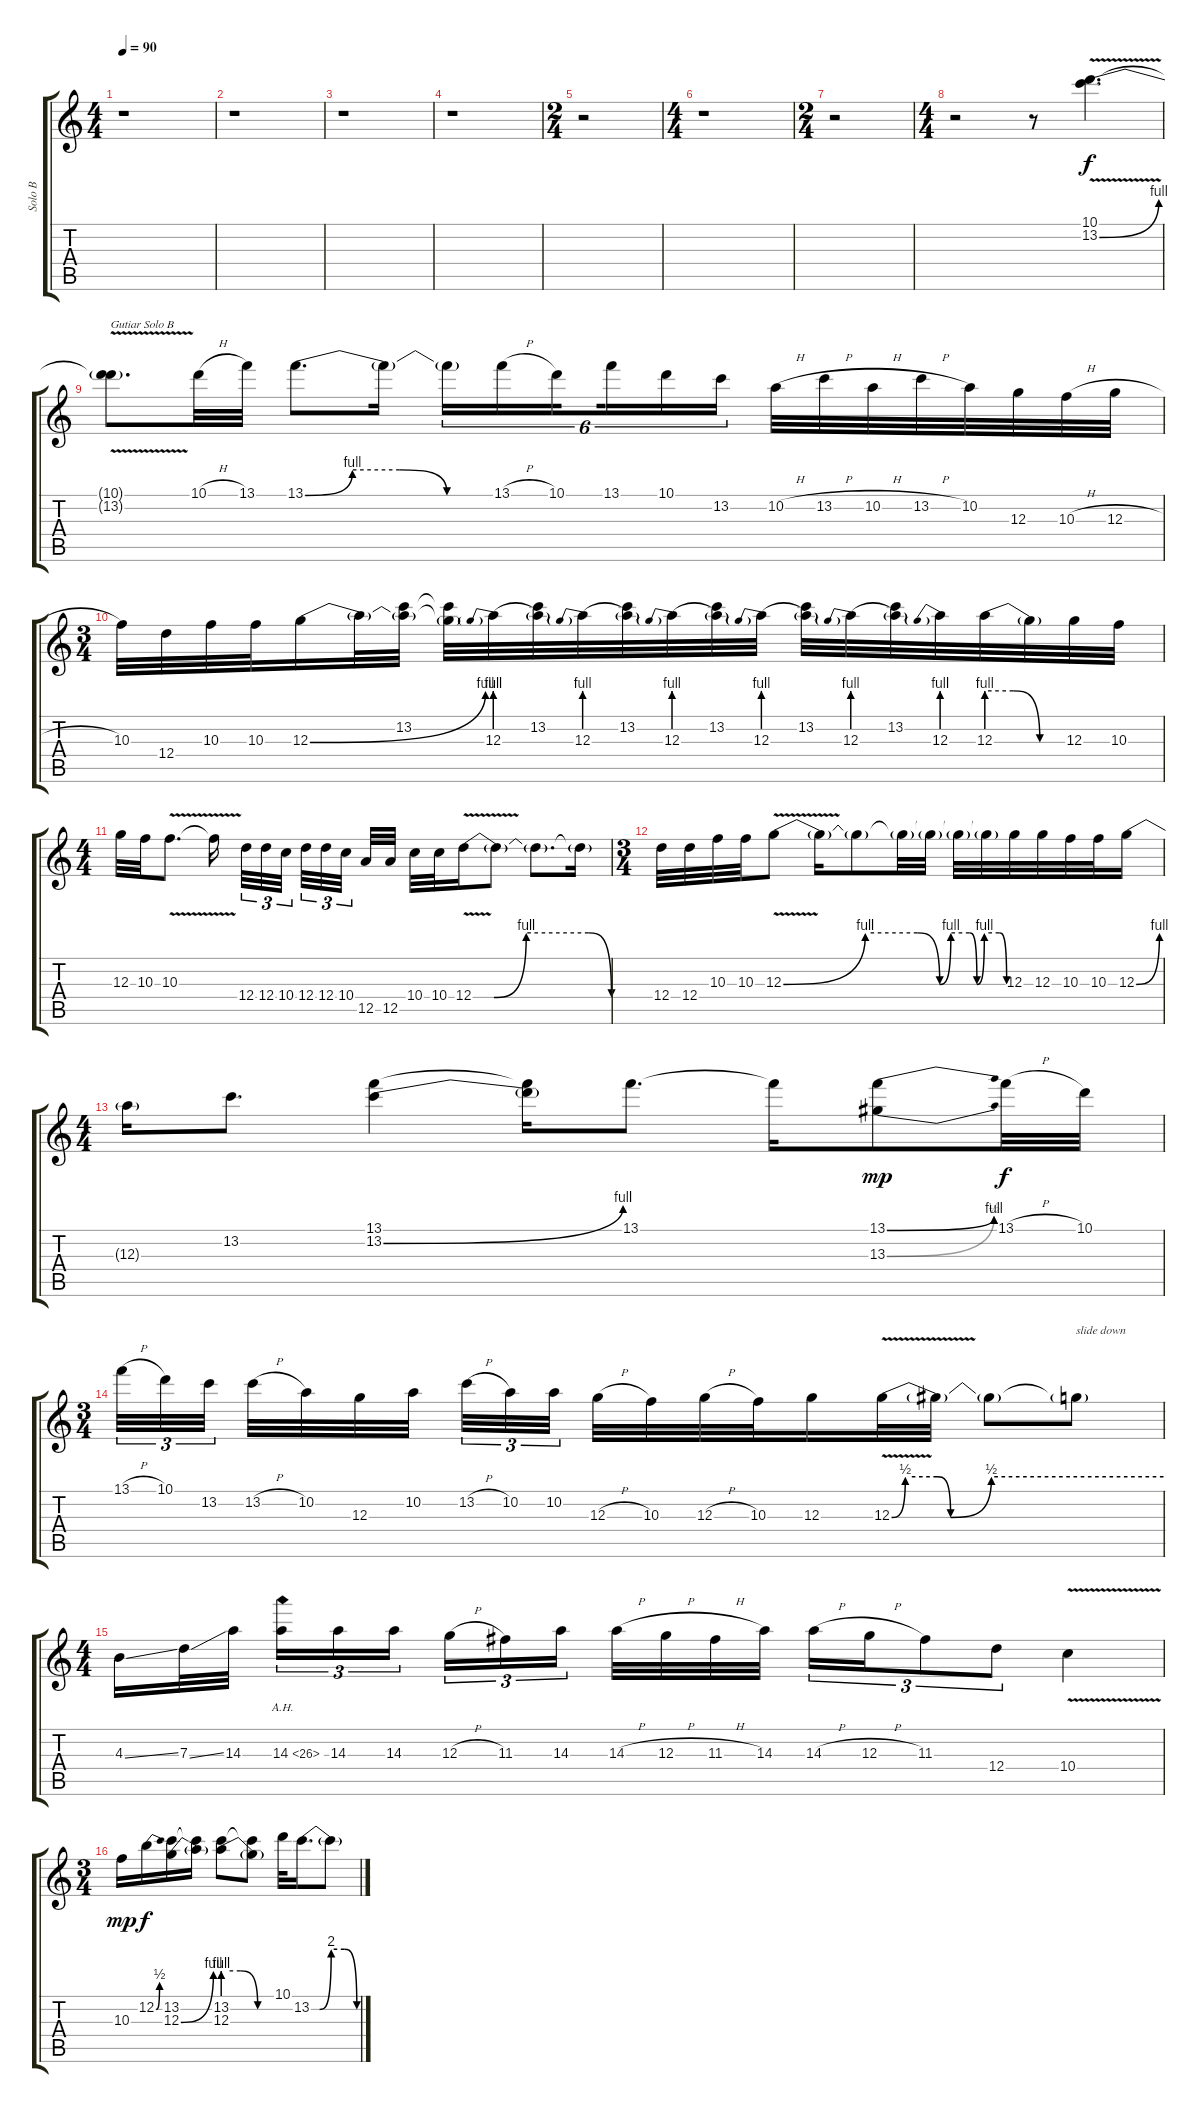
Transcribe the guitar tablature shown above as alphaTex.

\track ("Solo B" "Solo B") {instrument distortionguitar}
\staff {score tabs}
\tuning (E4 B3 G3 D3 A2 E2) {hide}
\ts (4 4)
\tempo 90
\clef g2
\ks c
r.1{dy f} |
r.1 |
r.1 |
r.1 |
\ts (2 4)
r.2 |
\ts (4 4)
r.1 |
\ts (2 4)
r.2 |
\ts (4 4)
r.2 r.8 (10.1{v} 13.2{be (bend 0 0 60 4) v}).4{d} |
(10.1{t} 13.2{t}).8{d txt "Gutiar Solo B"} 10.1{h}.32 13.1.32 13.1{be (custom 0 0 15 4 30 4 45 0 60 0)}.8{d} 13.1{t}.16 13.1{t}.16{tu (6 4)} 13.1{h}.16{tu (6 4)} 10.1.16{tu (6 4) beam splitsecondary} 13.1.16{tu (6 4)} 10.1.16{tu (6 4)} 13.2.16{tu (6 4)} 10.2{h}.32 13.2{h}.32 10.2{h}.32 13.2{h}.32 10.2.32 12.3.32 10.3{h}.32 12.3{h}.32 |
\ts (3 4)
10.3.32 12.4.32 10.3.32 10.3.32 12.3{be (bend 0 0 60 4)}.16 12.3{t}.32 (13.2 12.3{t}).32 (13.2{t} 12.3{t}).32 12.3{be (prebend 0 4 60 4)}.32 (13.2 12.3{t}).32 12.3{be (prebend 0 4 60 4)}.32 (13.2 12.3{t}).32 12.3{be (prebend 0 4 60 4)}.32 (13.2 12.3{t}).32 12.3{be (prebend 0 4 60 4)}.32 (13.2 12.3{t}).32 12.3{be (prebend 0 4 60 4)}.32 (13.2 12.3{t}).32 12.3{be (prebend 0 4 60 4)}.32 12.3{be (custom 0 4 20 4 40 0 60 0)}.32 12.3{t}.32 12.3.32 10.3.32 |
\ts (4 4)
12.3.32 10.3.32 10.3{v}.8{d} 10.3{t}.16{beam splitsecondary} 12.4.32{tu (3 2)} 12.4.32{tu (3 2)} 10.4.32{tu (3 2) beam splitsecondary} 12.4.32{tu (3 2)} 12.4.32{tu (3 2)} 10.4.32{tu (3 2) beam splitsecondary} 12.5.32 12.5.32 10.4.32 10.4.32 12.4{be (custom 0 0 9 0 23 4 50 4 60 0) v}.16 12.4{t}.8 12.4{t}.8{d} 12.4{t}.16 |
\ts (3 4)
12.4.32 12.4.32 10.3.32 10.3.32 12.3{be (custom 0 0 22 4 36 4 42 0 45 4 50 4 52 0 54 4 58 4 60 0) v}.8 12.3{t}.16 12.3{t}.8 12.3{t}.32 12.3{t}.32 12.3{t}.32 12.3{t}.32 12.3.32 12.3.32 10.3.32 10.3.32 12.3{be (bend 0 0 60 4)}.16 |
\ts (4 4)
12.3{t}.16 13.2.8{d} (13.1 13.2{be (bend 0 0 60 4)}).4 (13.1{t} 13.2{t}).16 13.1.8{d} 13.1{t}.16 (13.1{be (bend 0 0 60 4)} 13.3{be (bend 0 0 60 2)}).8{dy mp} 13.1{h}.32{dy f} 10.1.32 |
\ts (3 4)
13.1{h}.32{tu (3 2)} 10.1.32{tu (3 2)} 13.2.32{tu (3 2) beam splitsecondary} 13.2{h}.32 10.2.32 12.3.32 10.2.32{beam splitsecondary} 13.2{h}.32{tu (3 2)} 10.2.32{tu (3 2)} 10.2.32{tu (3 2)} 12.3{h}.32 10.3.32 12.3{h}.32 10.3.32 12.3.16 12.3{be (custom 0 0 3 2 10 2 13 0 22 2 60 2) v}.32 12.3{t}.32 12.3{t}.8 12.3{t}.8{txt "slide down"} |
\ts (4 4)
4.3{ss}.16 7.3{ss}.32 14.3.32{beam splitsecondary} 14.3{ah 12}.16{tu (3 2)} 14.3.16{tu (3 2)} 14.3.16{tu (3 2)} 12.3{h}.16{tu (3 2)} 11.3.16{tu (3 2)} 14.3.16{tu (3 2) beam splitsecondary} 14.3{h}.32 12.3{h}.32 11.3{h}.32 14.3.32 14.3{h}.16{tu (3 2)} 12.3{h}.16{tu (3 2)} 11.3.8{tu (3 2)} 12.4.8{tu (3 2)} 10.4{v}.4 |
\ts (3 4)
10.3.16{dy mp} 12.2{be (bend 0 0 60 2)}.16{dy f} (13.2 12.3{be (bend 0 0 60 4)}).16 (13.2{t} 12.3{t}).16 (13.2 12.3{be (custom 0 4 20 4 40 0 60 0)}).8 (13.2{t} 12.3{t}).8 10.1.32 13.2{be (custom 0 0 10 0 24 8 40 8 55 0 60 0)}.16{d} 13.2{t}.8
